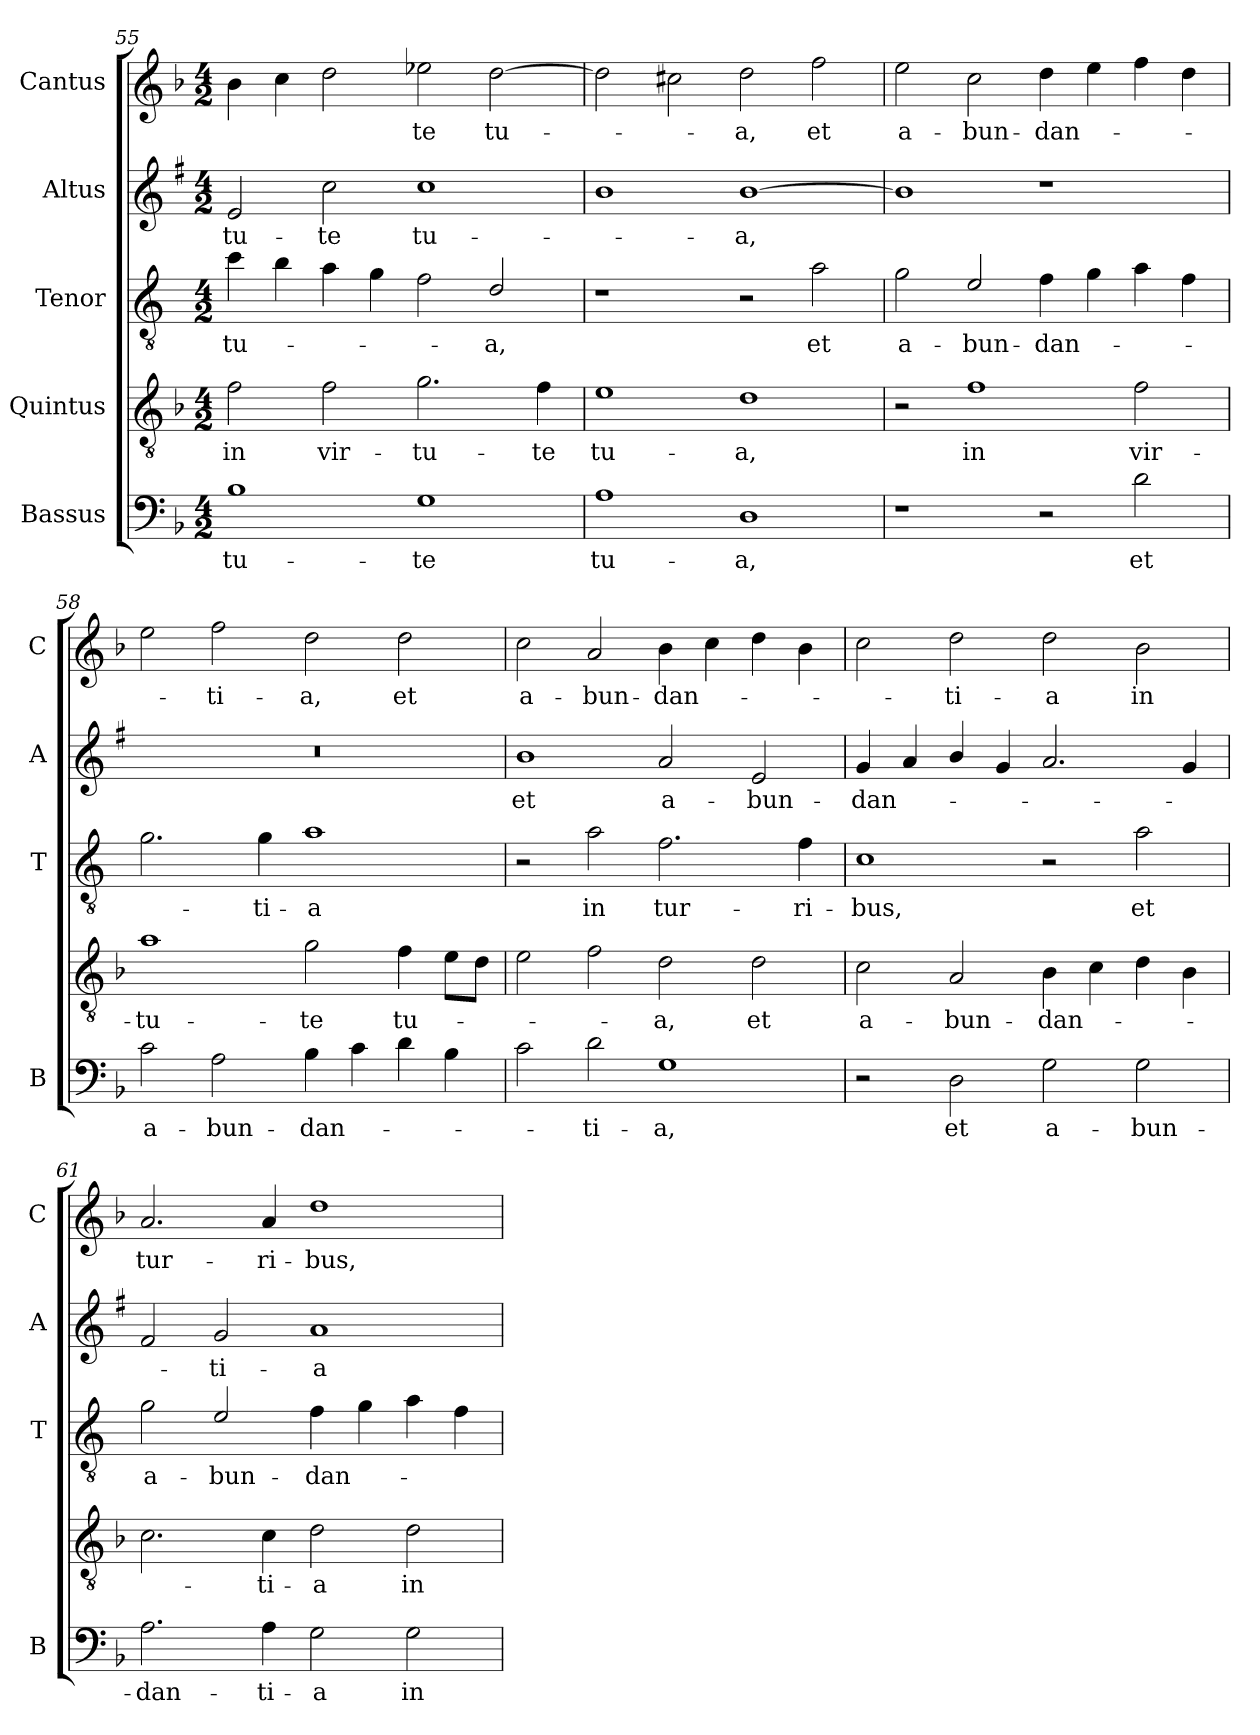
**kern	**text	**kern	**text	**kern	**text	**kern	**text	**kern	**text
*part5	*part5	*part4	*part4	*part3	*part3	*part2	*part2	*part1	*part1
*staff5	*staff5	*staff4	*staff4	*staff3	*staff3	*staff2	*staff2	*staff1	*staff1
*I"Bassus	*	*I"Quintus	*	*I"Tenor	*	*I"Altus	*	*I"Cantus	*
*I'B	*	*	*	*I'T	*	*I'A	*	*I'C	*
*clefF4	*	*clefGv2	*	*clefGv2	*	*clefG2	*	*clefG2	*
*	*	*	*	*ITrd4c7	*	*ITrd1c2	*	*	*
*k[b-]	*	*k[b-]	*	*k[b-]	*	*k[b-]	*	*k[b-]	*
*F:	*	*F:	*	*F:	*	*F:	*	*F:	*
*M4/2	*	*M4/2	*	*M4/2	*	*M4/2	*	*M4/2	*
=55	=55	=55	=55	=55	=55	=55	=55	=55	=55
!	!LO:LY:b	!	!LO:LY:b	!	!LO:LY:b	!	!LO:LY:b	!	!
1B-	-tu-	2f\	in	4f\	tu-	2d/	-tu-	4b-\	.
.	.	.	.	4e\	.	.	.	4cc\	.
!	!	!	!LO:LY:b	!	!	!	!LO:LY:b	!	!
.	.	2f\	vir-	4d\	.	2b-\	-te	2dd\	.
.	.	.	.	4c\	.	.	.	.	.
!	!LO:LY:b	!	!LO:LY:b	!	!	!	!LO:LY:b	!	!LO:LY:b
1G	-te	2.g\	-tu-	2B-\	.	1b-	tu-	2ee-X\	-te
!	!	!	!	!	!LO:LY:b	!	!	!	!LO:LY:b
.	.	.	.	2G/	-a,	.	.	[2dd\	tu-
!	!	!	!LO:LY:b	!	!	!	!	!	!
.	.	4f\	-te	.	.	.	.	.	.
!!LO:LB:g=z
=56	=56	=56	=56	=56	=56	=56	=56	=56	=56
!	!LO:LY:b	!	!LO:LY:b	!	!	!	!	!	!
1A	tu-	1e	tu-	1r	.	1a	.	2dd\]	.
.	.	.	.	.	.	.	.	2cc#X\	.
!	!LO:LY:b	!	!LO:LY:b	!	!	!	!LO:LY:b	!	!LO:LY:b
1D	-a,	1d	-a,	2r	.	[1a	-a,	2dd\	-a,
!	!	!	!	!	!LO:LY:b	!	!	!	!LO:LY:b
.	.	.	.	2d\	et	.	.	2ff\	et
=57	=57	=57	=57	=57	=57	=57	=57	=57	=57
!	!	!	!	!	!LO:LY:b	!	!	!	!LO:LY:b
1r	.	2r	.	2c\	a-	1a]	.	2ee\	a-
!	!	!	!LO:LY:b	!	!LO:LY:b	!	!	!	!LO:LY:b
.	.	1f	in	2A/	-bun-	.	.	2cc\	-bun-
!	!	!	!	!	!LO:LY:b	!	!	!	!LO:LY:b
2r	.	.	.	4B-\	-dan-	1r	.	4dd\	-dan-
.	.	.	.	4c\	.	.	.	4ee\	.
!	!LO:LY:b	!	!LO:LY:b	!	!	!	!	!	!
2d\	et	2f\	vir-	4d\	.	.	.	4ff\	.
.	.	.	.	4B-\	.	.	.	4dd\	.
=58	=58	=58	=58	=58	=58	=58	=58	=58	=58
!	!LO:LY:b	!	!LO:LY:b	!	!	!	!	!	!
2c\	a-	1a	-tu-	2.c\	.	0r	.	2ee\	.
!	!LO:LY:b	!	!	!	!	!	!	!	!LO:LY:b
2A\	-bun-	.	.	.	.	.	.	2ff\	-ti-
!	!	!	!	!	!LO:LY:b	!	!	!	!
.	.	.	.	4c\	-ti-	.	.	.	.
!	!LO:LY:b	!	!LO:LY:b	!	!LO:LY:b	!	!	!	!LO:LY:b
4B-\	-dan-	2g\	-te	1d	-a	.	.	2dd\	-a,
4c\	.	.	.	.	.	.	.	.	.
!	!	!	!LO:LY:b	!	!	!	!	!	!LO:LY:b
4d\	.	4f\	tu-	.	.	.	.	2dd\	et
4B-\	.	8e\L	.	.	.	.	.	.	.
.	.	8d\J	.	.	.	.	.	.	.
=59	=59	=59	=59	=59	=59	=59	=59	=59	=59
!	!	!	!	!	!	!	!LO:LY:b	!	!LO:LY:b
2c\	.	2e\	.	2r	.	1a	et	2cc\	a-
!	!LO:LY:b	!	!	!	!LO:LY:b	!	!	!	!LO:LY:b
2d\	-ti-	2f\	.	2d\	in	.	.	2a/	-bun-
!	!LO:LY:b	!	!LO:LY:b	!	!LO:LY:b	!	!LO:LY:b	!	!LO:LY:b
1G	-a,	2d\	-a,	2.B-\	tur-	2g/	a-	4b-\	-dan-
.	.	.	.	.	.	.	.	4cc\	.
!	!	!	!LO:LY:b	!	!	!	!LO:LY:b	!	!
.	.	2d\	et	.	.	2d/	-bun-	4dd\	.
!	!	!	!	!	!LO:LY:b	!	!	!	!
.	.	.	.	4B-\	-ri-	.	.	4b-\	.
=60	=60	=60	=60	=60	=60	=60	=60	=60	=60
!	!	!	!LO:LY:b	!	!LO:LY:b	!	!LO:LY:b	!	!
2r	.	2c\	a-	1F	-bus,	4f/	-dan-	2cc\	.
.	.	.	.	.	.	4g/	.	.	.
!	!LO:LY:b	!	!LO:LY:b	!	!	!	!	!	!LO:LY:b
2D\	et	2A/	-bun-	.	.	4a/	.	2dd\	-ti-
.	.	.	.	.	.	4f/	.	.	.
!	!LO:LY:b	!	!LO:LY:b	!	!	!	!	!	!LO:LY:b
2G\	a-	4B-\	-dan-	2r	.	2.g/	.	2dd\	-a
.	.	4c\	.	.	.	.	.	.	.
!	!LO:LY:b	!	!	!	!LO:LY:b	!	!	!	!LO:LY:b
2G\	-bun-	4d\	.	2d\	et	.	.	2b-\	in
.	.	4B-\	.	.	.	4f/	.	.	.
!!LO:LB:g=z
=61	=61	=61	=61	=61	=61	=61	=61	=61	=61
!	!LO:LY:b	!	!	!	!LO:LY:b	!	!	!	!LO:LY:b
2.A\	-dan-	2.c\	.	2c\	a-	2e/	.	2.a/	tur-
!	!	!	!	!	!LO:LY:b	!	!LO:LY:b	!	!
.	.	.	.	2A/	-bun-	2f/	-ti-	.	.
!	!LO:LY:b	!	!LO:LY:b	!	!	!	!	!	!LO:LY:b
4A\	-ti-	4c\	-ti-	.	.	.	.	4a/	-ri-
!	!LO:LY:b	!	!LO:LY:b	!	!LO:LY:b	!	!LO:LY:b	!	!LO:LY:b
2G\	-a	2d\	-a	4B-\	-dan-	1g	-a	1dd	-bus,
.	.	.	.	4c\	.	.	.	.	.
!	!LO:LY:b	!	!LO:LY:b	!	!	!	!	!	!
2G\	in	2d\	in	4d\	.	.	.	.	.
.	.	.	.	4B-\	.	.	.	.	.
=	=	=	=	=	=	=	=	=	=
*-	*-	*-	*-	*-	*-	*-	*-	*-	*-
